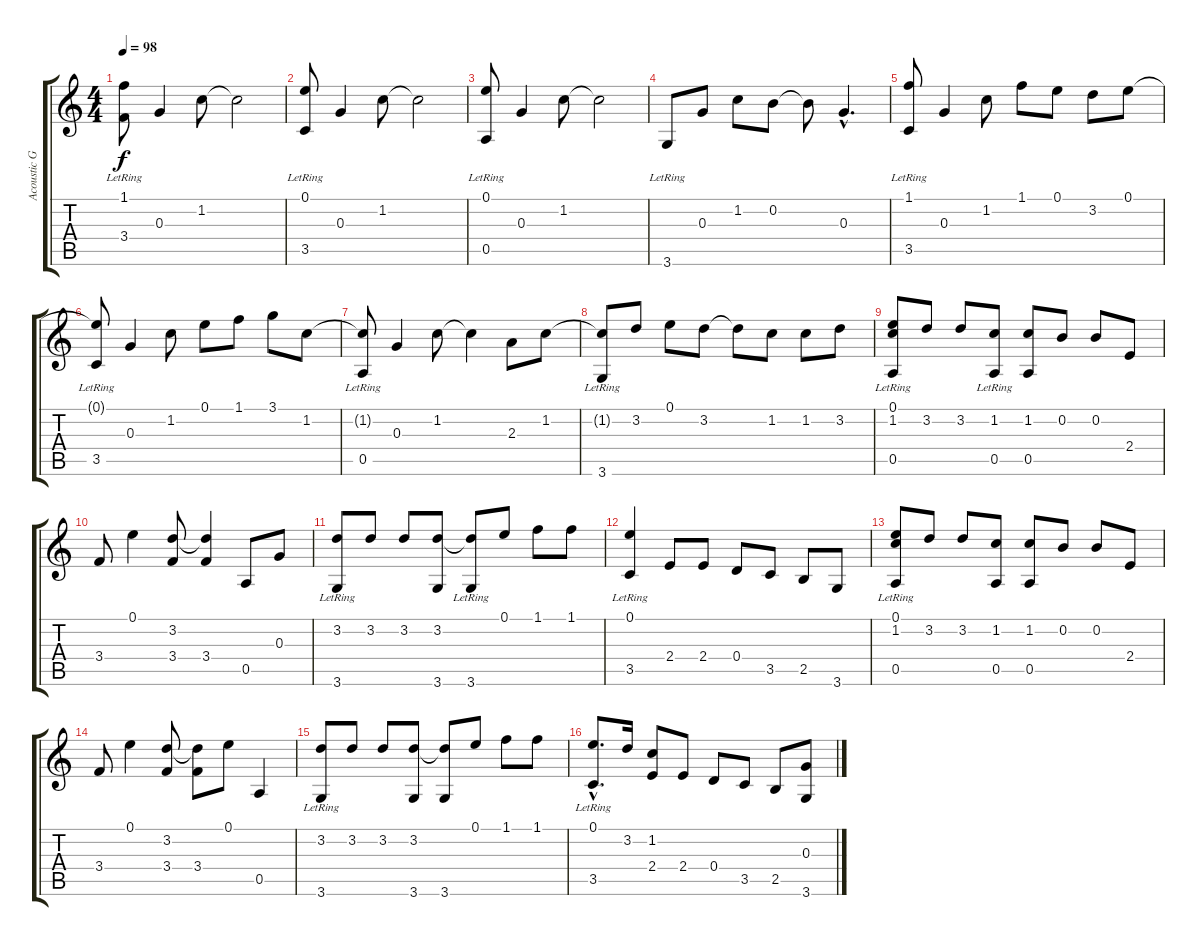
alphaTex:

\track ("Acoustic Guitar" "Acoustic G") {instrument acousticguitarnylon}
\staff {score tabs}
\tuning (E4 B3 G3 D3 A2 E2) {hide}
\ts (4 4)
\tempo 98
\clef g2
\ks c
(1.1 3.4{lr}).8{dy f instrument acousticguitarnylon} 0.3.4 1.2.8 1.2{t}.2 |
(0.1 3.5{lr}).8 0.3.4 1.2.8 1.2{t}.2 |
(0.1 0.5{lr}).8 0.3.4 1.2.8 1.2{t}.2 |
3.6{lr}.8 0.3.8 1.2.8 0.2.8 0.2{t}.8 0.3{hac}.4{d} |
(1.1 3.5{lr}).8 0.3.4 1.2.8 1.1.8 0.1.8 3.2.8 0.1.8 |
(0.1{t} 3.5{lr}).8 0.3.4 1.2.8 0.1.8 1.1.8 3.1.8 1.2.8 |
(1.2{t} 0.5{lr}).8 0.3.4 1.2.8 1.2{t}.4 2.3.8 1.2.8 |
(1.2{t} 3.6{lr}).8 3.2.8 0.1.8 3.2.8 3.2{t}.8 1.2.8 1.2.8 3.2.8 |
(0.1 1.2 0.5{lr}).8 3.2.8 3.2.8 (1.2 0.5{lr}).8 (1.2 0.5).8 0.2.8 0.2.8 2.4.8 |
3.4.8 0.1.4 (3.2 3.4).8 (3.2{t} 3.4).4 0.5.8 0.3.8 |
(3.2 3.6{lr}).8 3.2.8 3.2.8 (3.2 3.6).8 (3.2{t} 3.6{lr}).8 0.1.8 1.1.8 1.1.8 |
(0.1{lr} 3.5).4 2.4.8 2.4.8 0.4.8 3.5.8 2.5.8 3.6.8 |
(0.1 1.2 0.5{lr}).8 3.2.8 3.2.8 (1.2 0.5).8 (1.2 0.5).8 0.2.8 0.2.8 2.4.8 |
3.4.8 0.1.4 (3.2 3.4).8 (3.2{t} 3.4).8 0.1.8 0.5.4 |
(3.2 3.6{lr}).8 3.2.8 3.2.8 (3.2 3.6).8 (3.2{t} 3.6).8 0.1.8 1.1.8 1.1.8 |
(0.1{hac} 3.5{hac lr}).8{d} 3.2.16 (1.2 2.4).8 2.4.8 0.4.8 3.5.8 2.5.8 (0.3 3.6).8
